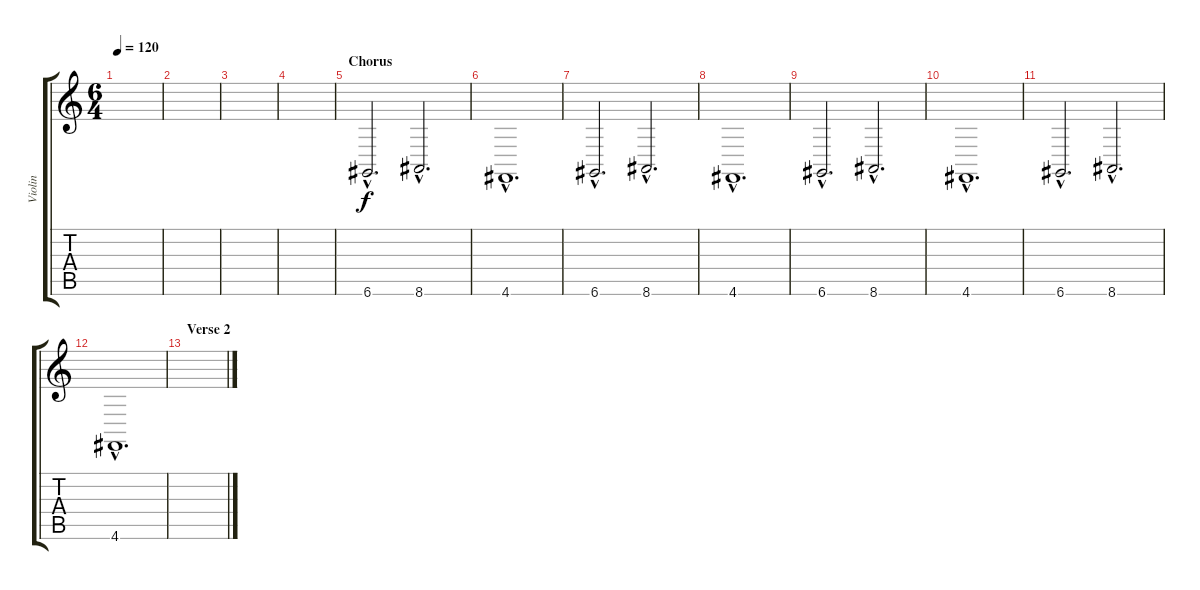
\track ("Violin" "Violin") {instrument violin}
\staff {score tabs}
\tuning (E4 B3 G3 D3 A2 D2) {hide}
\ts (6 4)
\tempo 120
\clef g2
\ks c
|
|
|
|
\section ("" "Chorus")
6.6{hac}.2{d} 8.6{hac}.2{d} |
4.6{hac}.1{d} |
6.6{hac}.2{d} 8.6{hac}.2{d} |
4.6{hac}.1{d} |
6.6{hac}.2{d} 8.6{hac}.2{d} |
4.6{hac}.1{d} |
6.6{hac}.2{d} 8.6{hac}.2{d} |
4.6{hac}.1{d} |
\section ("" "Verse 2")
